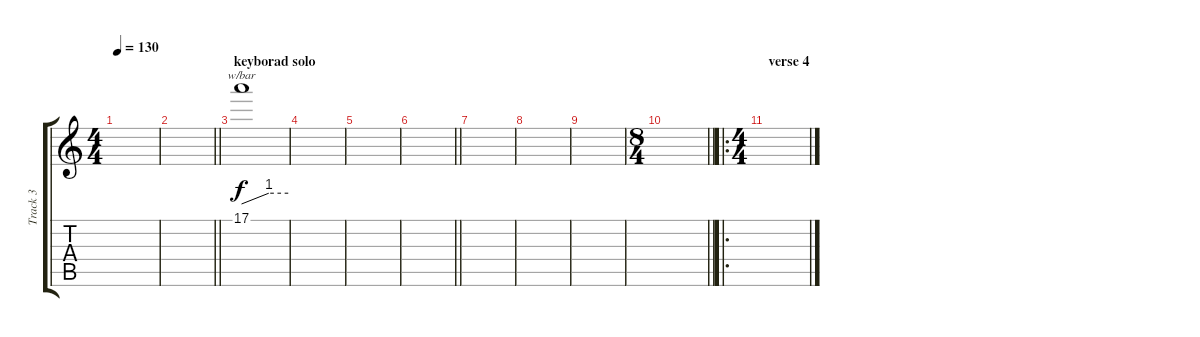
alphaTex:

\track ("Track 3" "Track 3") {instrument distortionguitar}
\staff {score tabs}
\tuning (E4 B3 G3 D3 A2 E2) {hide}
\ts (4 4)
\tempo 130
\clef g2
\ks c
|
\barLineRight lightlight
|
\section ("" "keyborad solo")
17.1.1{tbe (custom default 0 0 35 4 60 4)} |
|
|
\barLineRight lightlight
|
|
|
|
\ts (8 4)
\barLineRight lightlight
|
\ro
\ts (4 4)
\section ("" "verse 4")
